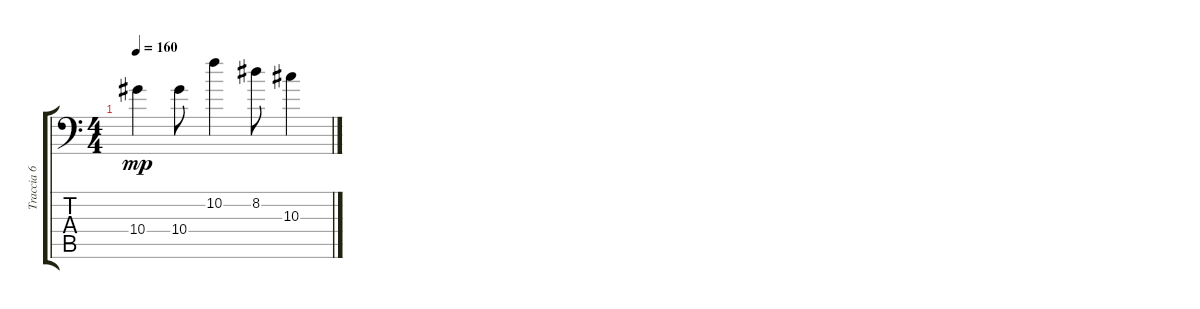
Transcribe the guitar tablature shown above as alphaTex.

\track ("Traccia 6" "Traccia 6") {instrument distortionguitar}
\staff {score tabs}
\tuning (C4 G3 Eb3 Bb2 F2 Bb1) {hide}
\ts (4 4)
\tempo 160
\clef f4
\ks c
10.4.4{dy mp} 10.4.8 10.2.4 8.2.8 10.3.4
